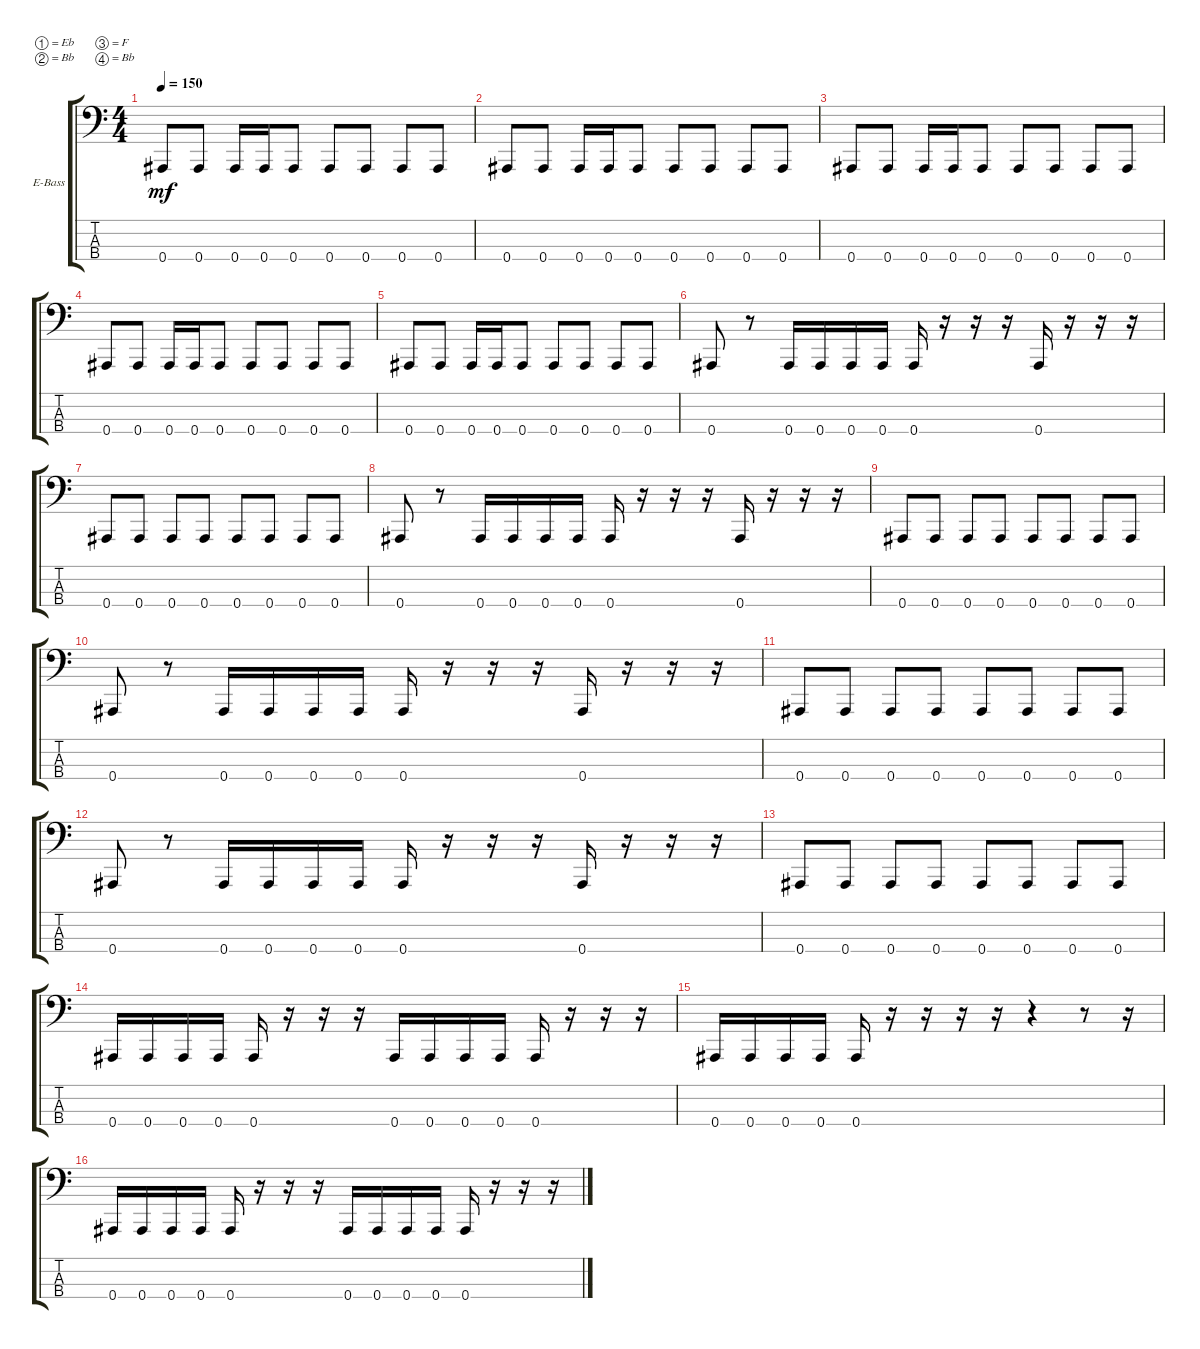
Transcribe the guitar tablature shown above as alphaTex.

\bracketExtendMode groupsimilarinstruments
\firstSystemTrackNameOrientation horizontal
\otherSystemsTrackNameOrientation horizontal
\track ("Electric Bass" "E-Bass") {instrument electricbassfinger}
\staff {score tabs}
\tuning (Eb2 Bb1 F1 Bb0)
\ts (4 4)
\tempo 150
\clef f4
\ks c
0.4.8{dy mf} 0.4.8 0.4.16 0.4.16 0.4.8 0.4.8 0.4.8 0.4.8 0.4.8 |
0.4.8 0.4.8 0.4.16 0.4.16 0.4.8 0.4.8 0.4.8 0.4.8 0.4.8 |
0.4.8 0.4.8 0.4.16 0.4.16 0.4.8 0.4.8 0.4.8 0.4.8 0.4.8 |
0.4.8 0.4.8 0.4.16 0.4.16 0.4.8 0.4.8 0.4.8 0.4.8 0.4.8 |
0.4.8 0.4.8 0.4.16 0.4.16 0.4.8 0.4.8 0.4.8 0.4.8 0.4.8 |
0.4.8 r.8 0.4.16 0.4.16 0.4.16 0.4.16 0.4.16 r.16 r.16 r.16 0.4.16 r.16 r.16 r.16 |
0.4.8 0.4.8 0.4.8 0.4.8 0.4.8 0.4.8 0.4.8 0.4.8 |
0.4.8 r.8 0.4.16 0.4.16 0.4.16 0.4.16 0.4.16 r.16 r.16 r.16 0.4.16 r.16 r.16 r.16 |
0.4.8 0.4.8 0.4.8 0.4.8 0.4.8 0.4.8 0.4.8 0.4.8 |
0.4.8 r.8 0.4.16 0.4.16 0.4.16 0.4.16 0.4.16 r.16 r.16 r.16 0.4.16 r.16 r.16 r.16 |
0.4.8 0.4.8 0.4.8 0.4.8 0.4.8 0.4.8 0.4.8 0.4.8 |
0.4.8 r.8 0.4.16 0.4.16 0.4.16 0.4.16 0.4.16 r.16 r.16 r.16 0.4.16 r.16 r.16 r.16 |
0.4.8 0.4.8 0.4.8 0.4.8 0.4.8 0.4.8 0.4.8 0.4.8 |
0.4.16 0.4.16 0.4.16 0.4.16 0.4.16 r.16 r.16 r.16 0.4.16 0.4.16 0.4.16 0.4.16 0.4.16 r.16 r.16 r.16 |
0.4.16 0.4.16 0.4.16 0.4.16 0.4.16 r.16 r.16 r.16 r.16 r.4 r.8 r.16 |
0.4.16 0.4.16 0.4.16 0.4.16 0.4.16 r.16 r.16 r.16 0.4.16 0.4.16 0.4.16 0.4.16 0.4.16 r.16 r.16 r.16
